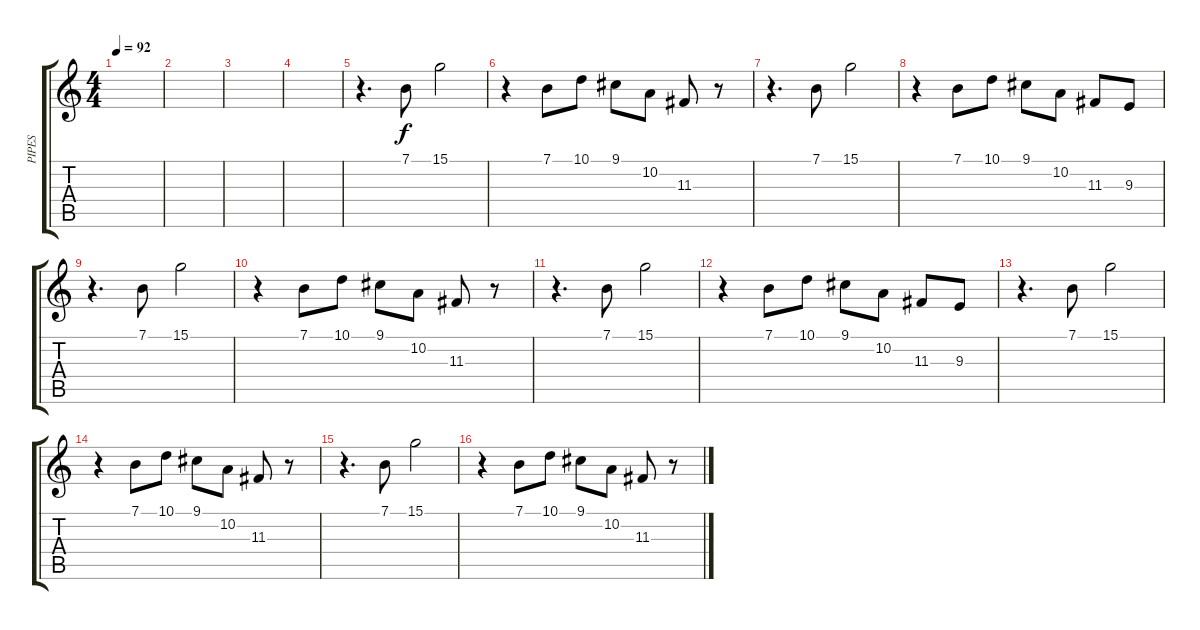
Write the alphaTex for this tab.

\track ("PIPES" "PIPES") {instrument piccolo}
\staff {score tabs}
\tuning (E4 B3 G3 D3 A2 E2) {hide}
\ts (4 4)
\tempo 92
\clef g2
\ks c
|
|
|
|
r.4{d volume 9} 7.1.8 15.1.2 |
r.4 7.1.8 10.1.8 9.1.8 10.2.8 11.3.8 r.8 |
r.4{d} 7.1.8 15.1.2 |
r.4 7.1.8 10.1.8 9.1.8 10.2.8 11.3.8 9.3.8 |
r.4{d} 7.1.8 15.1.2 |
r.4 7.1.8 10.1.8 9.1.8 10.2.8 11.3.8 r.8 |
r.4{d} 7.1.8 15.1.2 |
r.4 7.1.8 10.1.8 9.1.8 10.2.8 11.3.8 9.3.8 |
r.4{d} 7.1.8 15.1.2 |
r.4 7.1.8 10.1.8 9.1.8 10.2.8 11.3.8 r.8 |
r.4{d} 7.1.8 15.1.2 |
r.4 7.1.8 10.1.8 9.1.8 10.2.8 11.3.8 r.8
